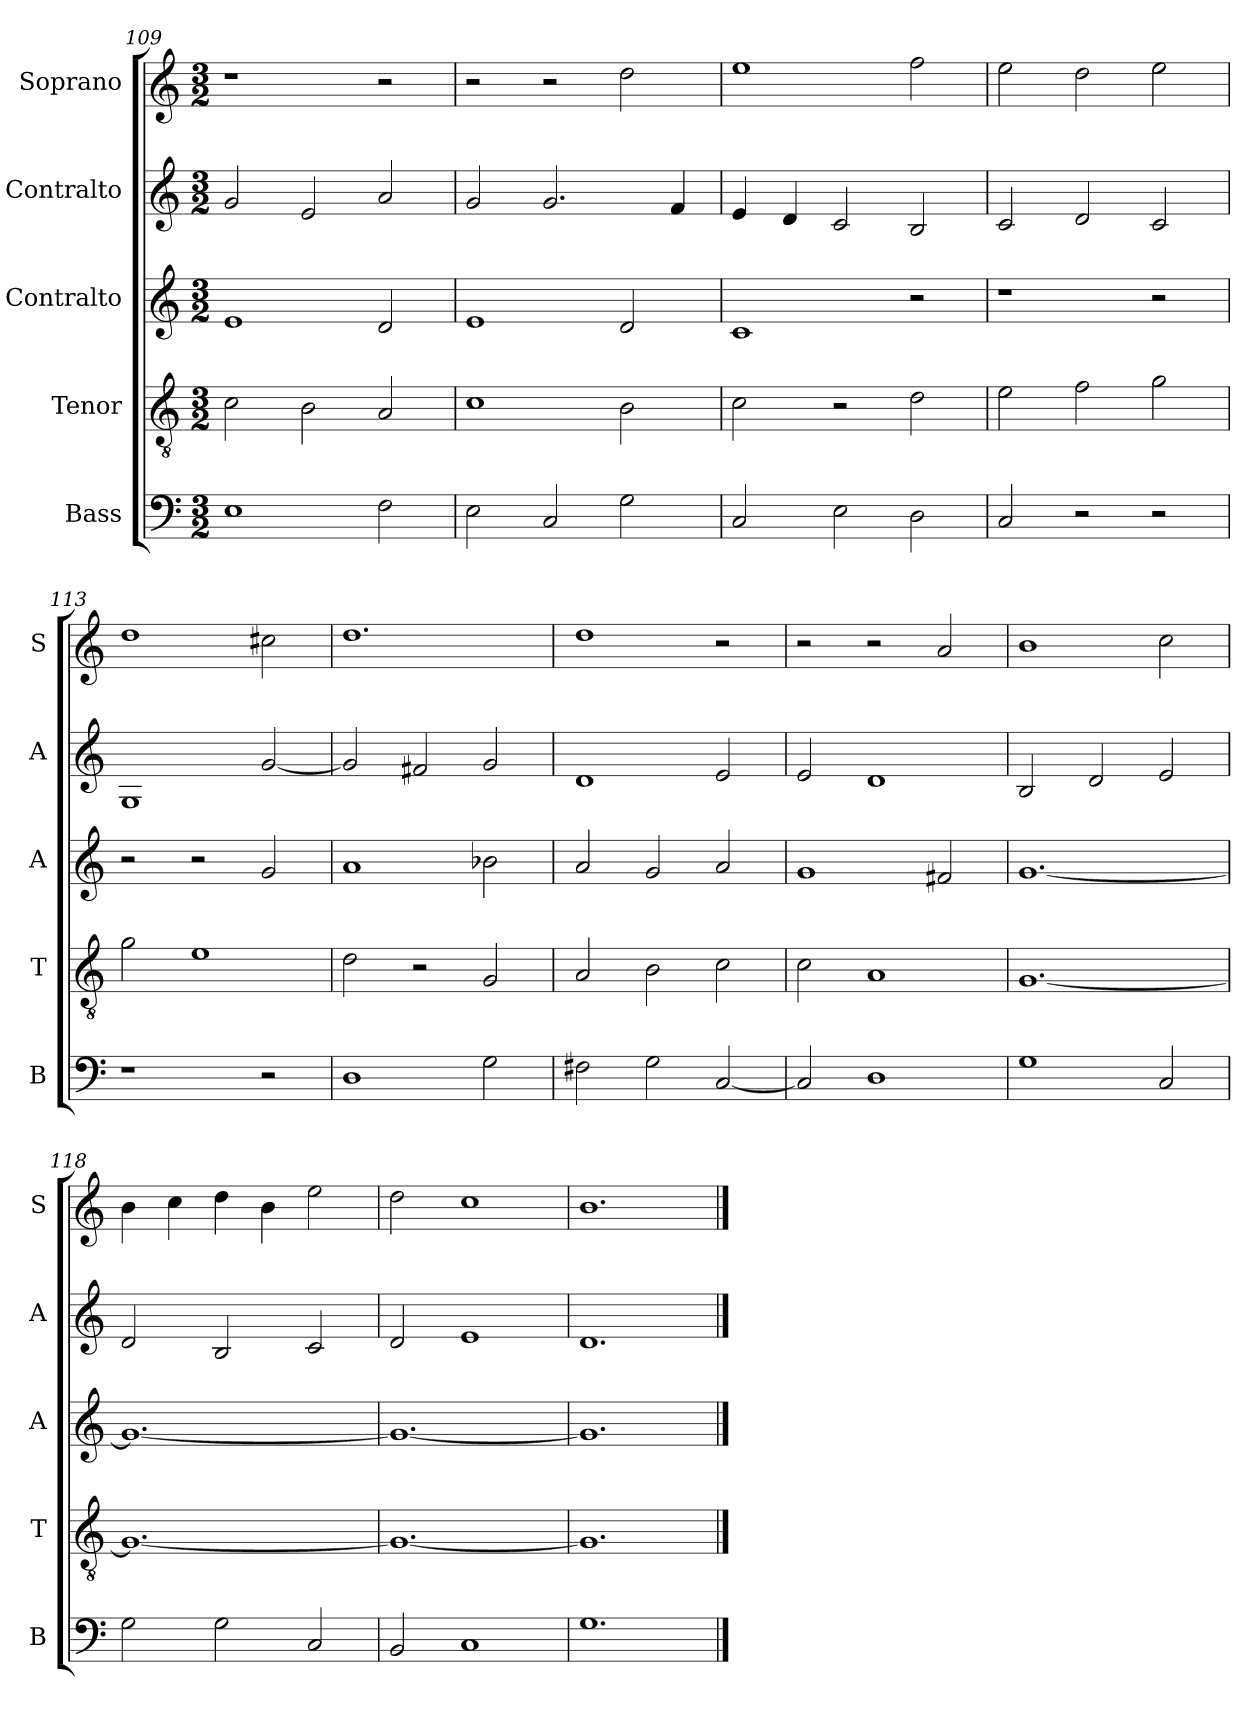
**kern	**kern	**kern	**kern	**kern
*part5	*part4	*part3	*part2	*part1
*staff5	*staff4	*staff3	*staff2	*staff1
*I"Bass	*I"Tenor	*I"Contralto	*I"Contralto	*I"Soprano
*I'B	*I'T	*I'A	*I'A	*I'S
*clefF4	*clefGv2	*clefG2	*clefG2	*clefG2
*k[]	*k[]	*k[]	*k[]	*k[]
*G:mix	*G:mix	*G:mix	*G:mix	*G:mix
*M3/2	*M3/2	*M3/2	*M3/2	*M3/2
=109	=109	=109	=109	=109
1E	2c	1e	2g	1r
.	2B	.	2e	.
2F	2A	2d	2a	2r
=110	=110	=110	=110	=110
2E	1c	1e	2g	2r
2C	.	.	2.g	2r
2G	2B	2d	.	2dd
.	.	.	4f	.
=111	=111	=111	=111	=111
2C	2c	1c	4e	1ee
.	.	.	4d	.
2E	2r	.	2c	.
2D	2d	2r	2B	2ff
=112	=112	=112	=112	=112
2C	2e	1r	2c	2ee
2r	2f	.	2d	2dd
2r	2g	2r	2c	2ee
=113	=113	=113	=113	=113
1r	2g	2r	1G	1dd
.	1e	2r	.	.
2r	.	2g	[2g	2cc#X
=114	=114	=114	=114	=114
1D	2d	1a	2g]	1.dd
.	2r	.	2f#X	.
2G	2G	2b-X	2g	.
=115	=115	=115	=115	=115
2F#X	2A	2a	1d	1dd
2G	2B	2g	.	.
[2C	2c	2a	2e	2r
=116	=116	=116	=116	=116
2C]	2c	1g	2e	2r
1D	1A	.	1d	2r
.	.	2f#X	.	2a
=117	=117	=117	=117	=117
1G	[1.G	[1.g	2B	1b
.	.	.	2d	.
2C	.	.	2e	2cc
=118	=118	=118	=118	=118
2G	1.G_	1.g_	2d	4b
.	.	.	.	4cc
2G	.	.	2B	4dd
.	.	.	.	4b
2C	.	.	2c	2ee
=119	=119	=119	=119	=119
2BB	1.G_	1.g_	2d	2dd
1C	.	.	1e	1cc
=120	=120	=120	=120	=120
1.G	1.G]	1.g]	1.d	1.b
==	==	==	==	==
*-	*-	*-	*-	*-
